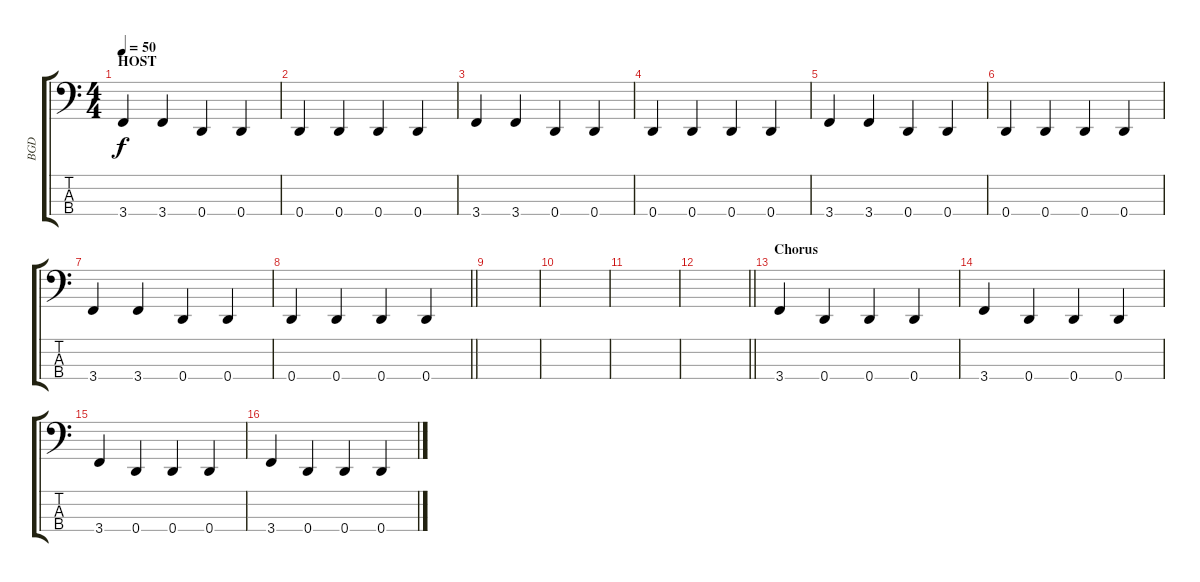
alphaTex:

\track ("BGD" "BGD") {instrument overdrivenguitar}
\staff {score tabs}
\tuning (G2 D2 A1 D1) {hide}
\ts (4 4)
\section ("" "HOST")
\tempo 50
\clef f4
\ks c
3.4.4{dy f} 3.4.4 0.4.4 0.4.4 |
0.4.4 0.4.4 0.4.4 0.4.4 |
3.4.4 3.4.4 0.4.4 0.4.4 |
0.4.4 0.4.4 0.4.4 0.4.4 |
3.4.4 3.4.4 0.4.4 0.4.4 |
0.4.4 0.4.4 0.4.4 0.4.4 |
3.4.4 3.4.4 0.4.4 0.4.4 |
\barLineRight lightlight
0.4.4 0.4.4 0.4.4 0.4.4 |
|
|
|
\barLineRight lightlight
|
\section ("" "Chorus")
3.4.4 0.4.4 0.4.4 0.4.4 |
3.4.4 0.4.4 0.4.4 0.4.4 |
3.4.4 0.4.4 0.4.4 0.4.4 |
3.4.4 0.4.4 0.4.4 0.4.4
